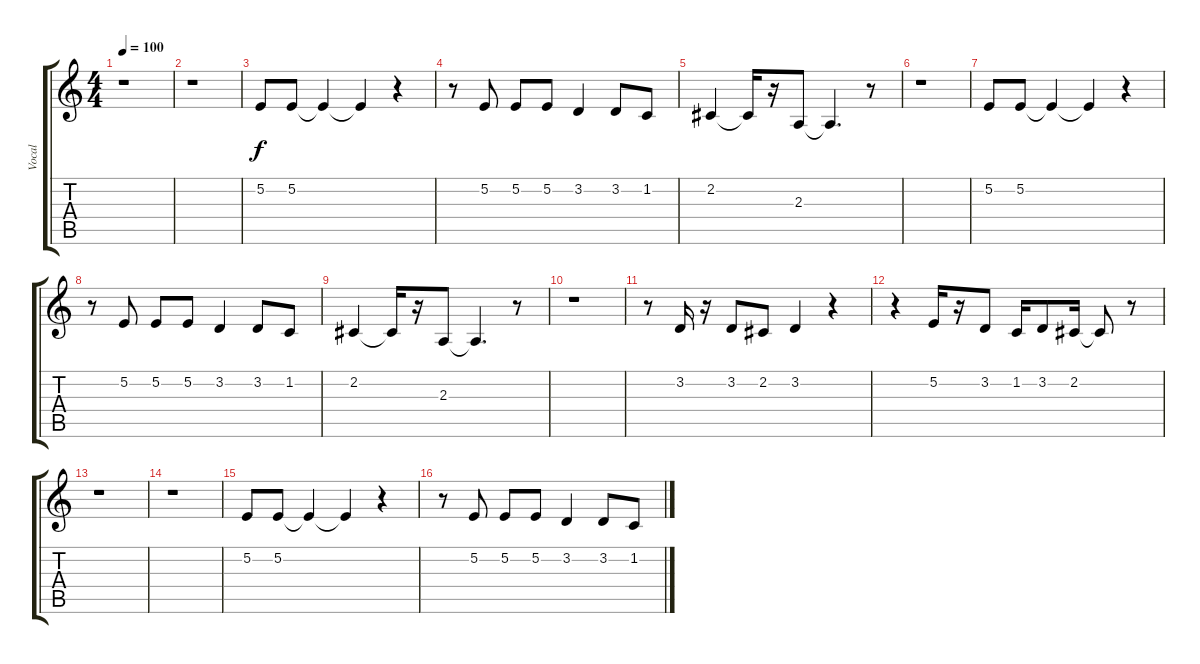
\track ("Vocal" "Vocal") {instrument tenorsax}
\staff {score tabs}
\tuning (E4 B3 G3 D3 A2 E2) {hide}
\ts (4 4)
\tempo 100
\clef g2
\ks c
r.1{dy f instrument tenorsax} |
r.1 |
5.2.8 5.2.8 5.2{t}.4 5.2{t}.4 r.4 |
r.8 5.2.8 5.2.8 5.2.8 3.2.4 3.2.8 1.2.8 |
2.2.4 2.2{t}.16 r.16 2.3.8 2.3{t}.4{d} r.8 |
r.1 |
5.2.8 5.2.8 5.2{t}.4 5.2{t}.4 r.4 |
r.8 5.2.8 5.2.8 5.2.8 3.2.4 3.2.8 1.2.8 |
2.2.4 2.2{t}.16 r.16 2.3.8 2.3{t}.4{d} r.8 |
r.1 |
r.8 3.2.16 r.16 3.2.8 2.2.8 3.2.4 r.4 |
r.4 5.2.16 r.16 3.2.8 1.2.16 3.2.8 2.2.16 2.2{t}.8 r.8 |
r.1 |
r.1 |
5.2.8 5.2.8 5.2{t}.4 5.2{t}.4 r.4 |
r.8 5.2.8 5.2.8 5.2.8 3.2.4 3.2.8 1.2.8
